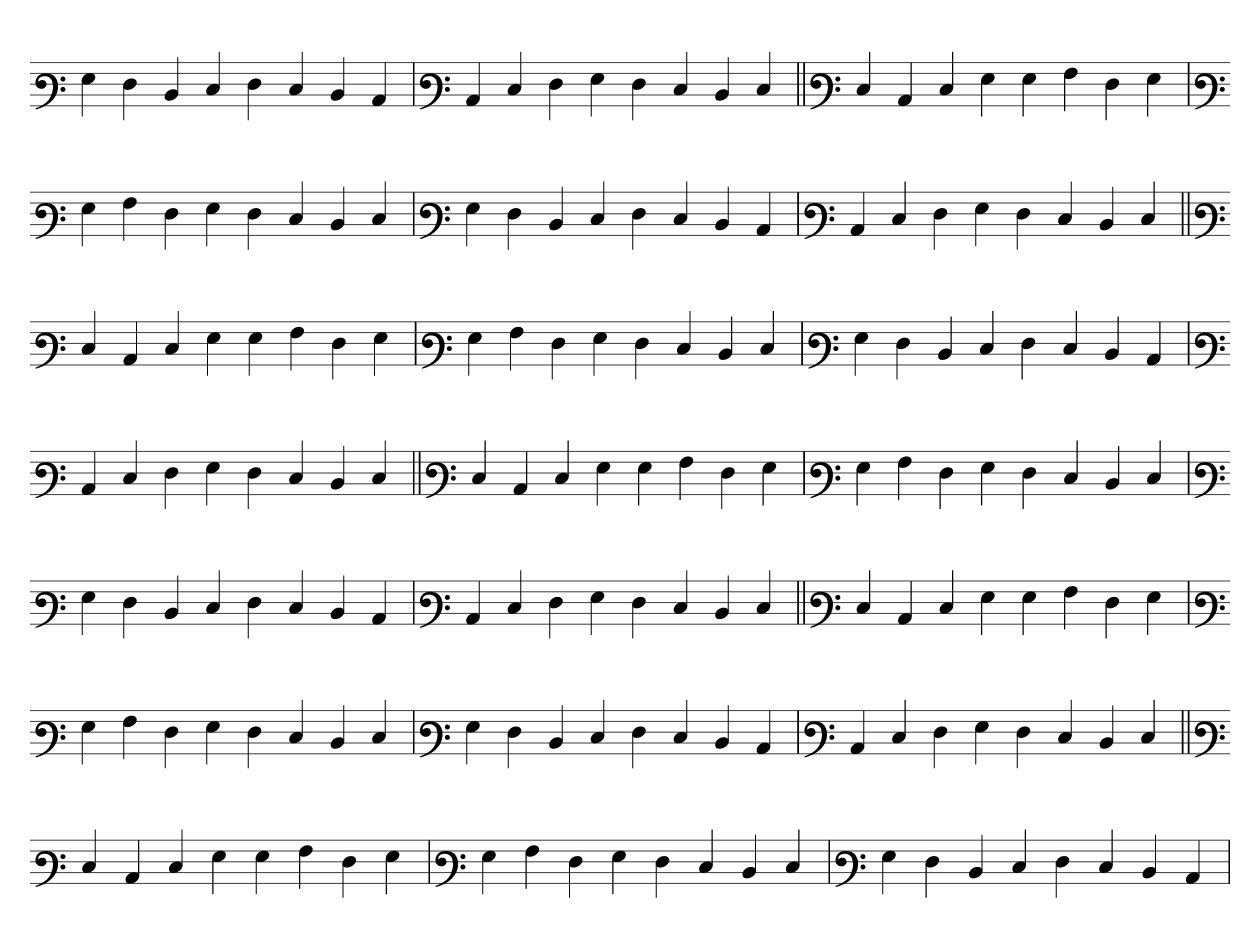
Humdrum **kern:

**kern
*part1
*staff1
*clefF3
=
4G
4F
4D
4E
4F
4E
4D
4C
=`
*clefF3
4C
4E
4F
4G
4F
4E
4D
4E
=||
*clefF3
4E
4C
4E
4G
4G
4A
4F
4G
=`
*clefF3
4G
4A
4F
4G
4F
4E
4D
4E
='
*clefF3
4G
4F
4D
4E
4F
4E
4D
4C
=`
*clefF3
4C
4E
4F
4G
4F
4E
4D
4E
=||
*clefF3
4E
4C
4E
4G
4G
4A
4F
4G
=`
*clefF3
4G
4A
4F
4G
4F
4E
4D
4E
='
*clefF3
4G
4F
4D
4E
4F
4E
4D
4C
=`
*clefF3
4C
4E
4F
4G
4F
4E
4D
4E
=||
*clefF3
4E
4C
4E
4G
4G
4A
4F
4G
=`
*clefF3
4G
4A
4F
4G
4F
4E
4D
4E
='
*clefF3
4G
4F
4D
4E
4F
4E
4D
4C
=`
*clefF3
4C
4E
4F
4G
4F
4E
4D
4E
=||
*clefF3
4E
4C
4E
4G
4G
4A
4F
4G
=`
*clefF3
4G
4A
4F
4G
4F
4E
4D
4E
='
*clefF3
4G
4F
4D
4E
4F
4E
4D
4C
=`
*clefF3
4C
4E
4F
4G
4F
4E
4D
4E
=||
*clefF3
4E
4C
4E
4G
4G
4A
4F
4G
=`
*clefF3
4G
4A
4F
4G
4F
4E
4D
4E
='
*clefF3
4G
4F
4D
4E
4F
4E
4D
4C
=`
*-
